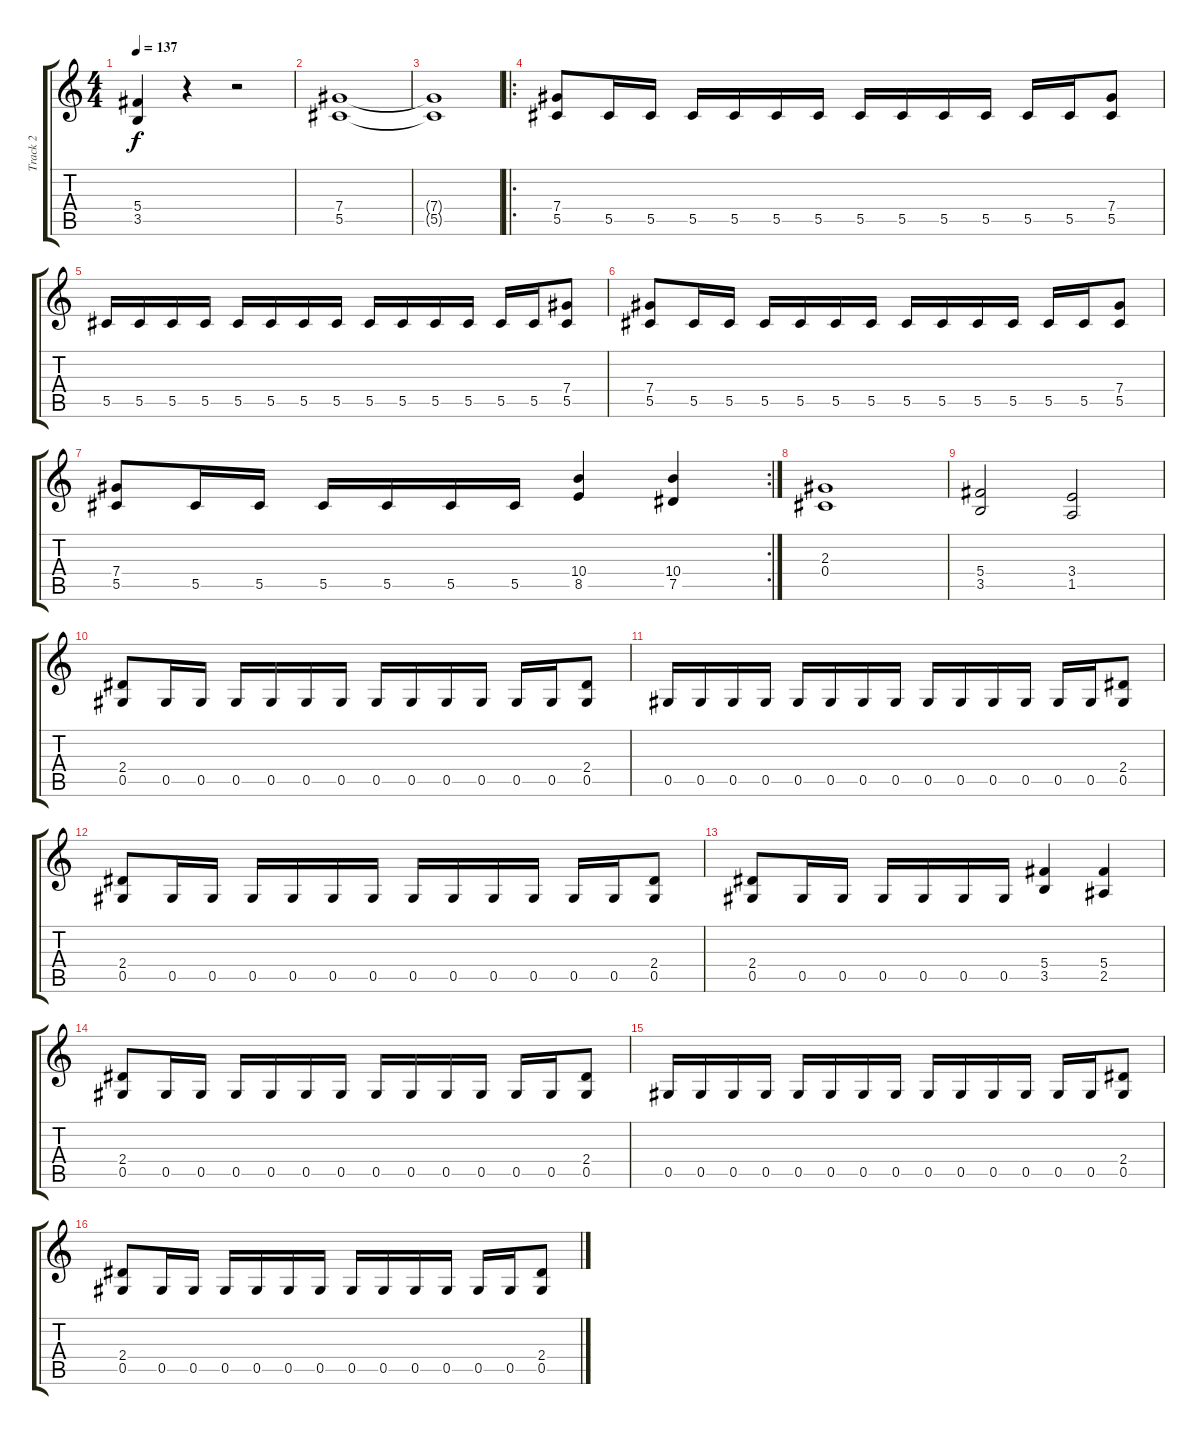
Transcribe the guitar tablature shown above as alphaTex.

\track ("Track 2" "Track 2") {instrument distortionguitar}
\staff {score tabs}
\tuning (Eb4 Bb3 Gb3 Db3 Ab2 Eb2) {hide}
\ts (4 4)
\tempo 137
\clef g2
\ks c
(5.4 3.5).4{dy f} r.4 r.2 |
(7.4 5.5).1 |
(7.4{t} 5.5{t}).1 |
\ro
(7.4 5.5).8 5.5.16 5.5.16 5.5.16 5.5.16 5.5.16 5.5.16 5.5.16 5.5.16 5.5.16 5.5.16 5.5.16 5.5.16 (7.4 5.5).8 |
5.5.16 5.5.16 5.5.16 5.5.16 5.5.16 5.5.16 5.5.16 5.5.16 5.5.16 5.5.16 5.5.16 5.5.16 5.5.16 5.5.16 (7.4 5.5).8 |
(7.4 5.5).8 5.5.16 5.5.16 5.5.16 5.5.16 5.5.16 5.5.16 5.5.16 5.5.16 5.5.16 5.5.16 5.5.16 5.5.16 (7.4 5.5).8 |
\rc 2
(7.4 5.5).8 5.5.16 5.5.16 5.5.16 5.5.16 5.5.16 5.5.16 (10.4 8.5).4 (10.4 7.5).4 |
(2.3 0.4).1 |
(5.4 3.5).2 (3.4 1.5).2 |
(2.4 0.5).8 0.5.16 0.5.16 0.5.16 0.5.16 0.5.16 0.5.16 0.5.16 0.5.16 0.5.16 0.5.16 0.5.16 0.5.16 (2.4 0.5).8 |
0.5.16 0.5.16 0.5.16 0.5.16 0.5.16 0.5.16 0.5.16 0.5.16 0.5.16 0.5.16 0.5.16 0.5.16 0.5.16 0.5.16 (2.4 0.5).8 |
(2.4 0.5).8 0.5.16 0.5.16 0.5.16 0.5.16 0.5.16 0.5.16 0.5.16 0.5.16 0.5.16 0.5.16 0.5.16 0.5.16 (2.4 0.5).8 |
(2.4 0.5).8 0.5.16 0.5.16 0.5.16 0.5.16 0.5.16 0.5.16 (5.4 3.5).4 (5.4 2.5).4 |
(2.4 0.5).8 0.5.16 0.5.16 0.5.16 0.5.16 0.5.16 0.5.16 0.5.16 0.5.16 0.5.16 0.5.16 0.5.16 0.5.16 (2.4 0.5).8 |
0.5.16 0.5.16 0.5.16 0.5.16 0.5.16 0.5.16 0.5.16 0.5.16 0.5.16 0.5.16 0.5.16 0.5.16 0.5.16 0.5.16 (2.4 0.5).8 |
(2.4 0.5).8 0.5.16 0.5.16 0.5.16 0.5.16 0.5.16 0.5.16 0.5.16 0.5.16 0.5.16 0.5.16 0.5.16 0.5.16 (2.4 0.5).8
